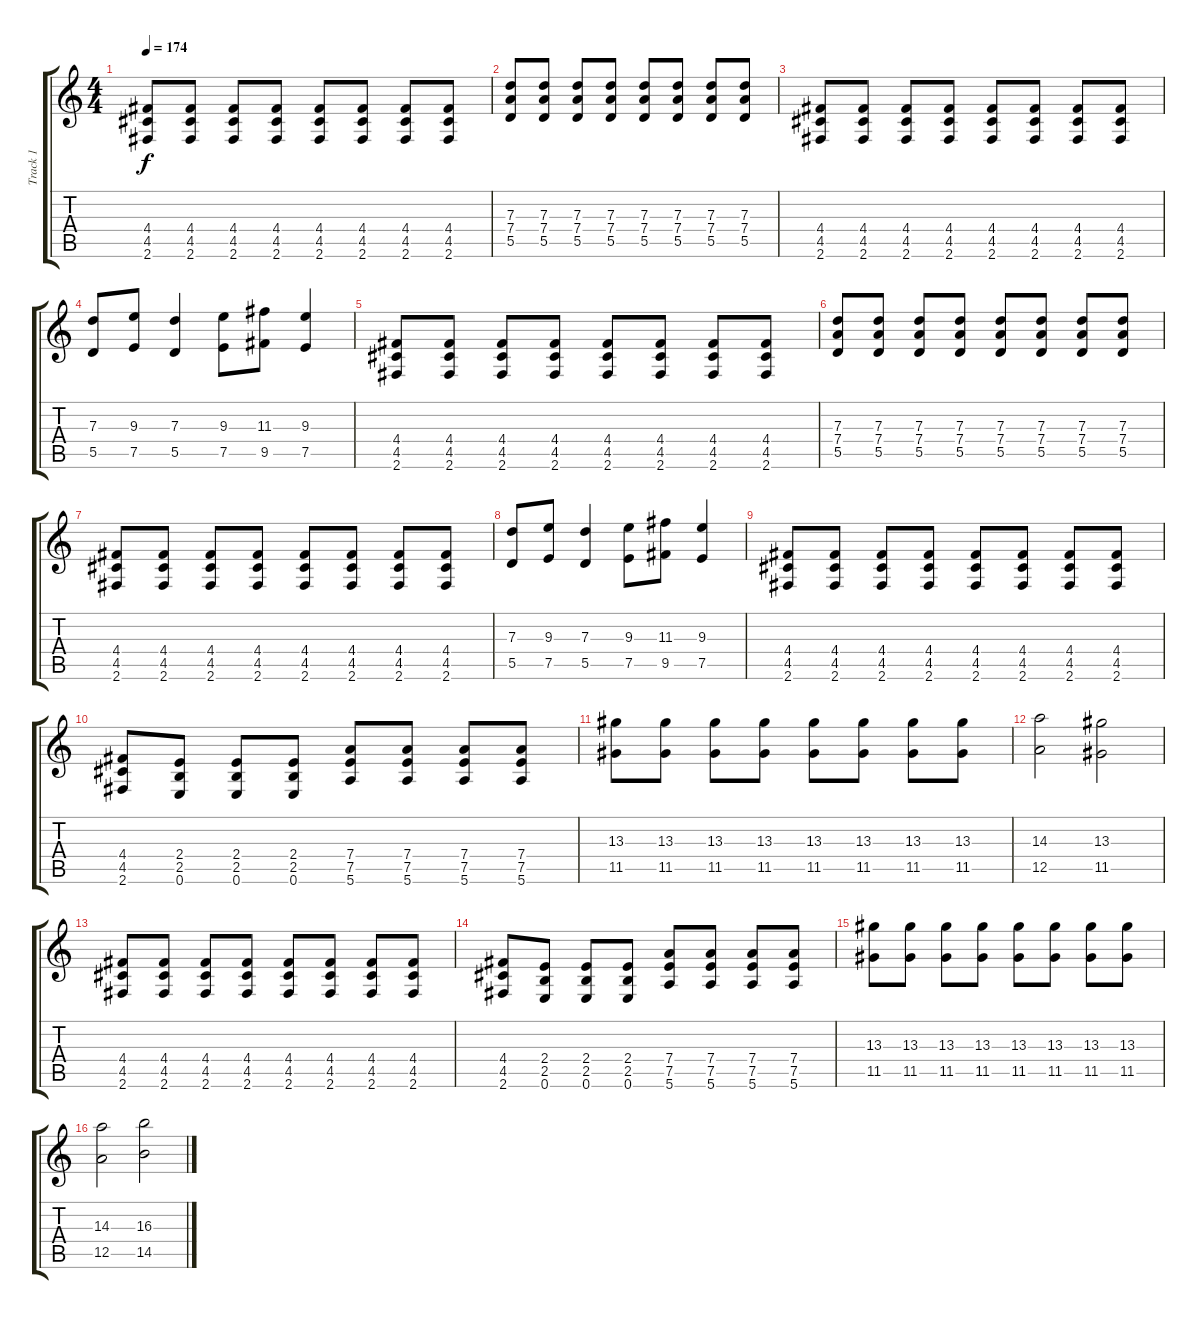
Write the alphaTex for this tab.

\track ("Track 1" "Track 1") {instrument overdrivenguitar}
\staff {score tabs}
\tuning (E4 B3 G3 D3 A2 E2) {hide}
\ts (4 4)
\tempo 174
\clef g2
\ks c
(4.4 4.5 2.6).8{dy f} (4.4 4.5 2.6).8 (4.4 4.5 2.6).8 (4.4 4.5 2.6).8 (4.4 4.5 2.6).8 (4.4 4.5 2.6).8 (4.4 4.5 2.6).8 (4.4 4.5 2.6).8 |
(7.3 7.4 5.5).8 (7.3 7.4 5.5).8 (7.3 7.4 5.5).8 (7.3 7.4 5.5).8 (7.3 7.4 5.5).8 (7.3 7.4 5.5).8 (7.3 7.4 5.5).8 (7.3 7.4 5.5).8 |
(4.4 4.5 2.6).8 (4.4 4.5 2.6).8 (4.4 4.5 2.6).8 (4.4 4.5 2.6).8 (4.4 4.5 2.6).8 (4.4 4.5 2.6).8 (4.4 4.5 2.6).8 (4.4 4.5 2.6).8 |
(7.3 5.5).8 (9.3 7.5).8 (7.3 5.5).4 (9.3 7.5).8 (11.3 9.5).8 (9.3 7.5).4 |
(4.4 4.5 2.6).8 (4.4 4.5 2.6).8 (4.4 4.5 2.6).8 (4.4 4.5 2.6).8 (4.4 4.5 2.6).8 (4.4 4.5 2.6).8 (4.4 4.5 2.6).8 (4.4 4.5 2.6).8 |
(7.3 7.4 5.5).8 (7.3 7.4 5.5).8 (7.3 7.4 5.5).8 (7.3 7.4 5.5).8 (7.3 7.4 5.5).8 (7.3 7.4 5.5).8 (7.3 7.4 5.5).8 (7.3 7.4 5.5).8 |
(4.4 4.5 2.6).8 (4.4 4.5 2.6).8 (4.4 4.5 2.6).8 (4.4 4.5 2.6).8 (4.4 4.5 2.6).8 (4.4 4.5 2.6).8 (4.4 4.5 2.6).8 (4.4 4.5 2.6).8 |
(7.3 5.5).8 (9.3 7.5).8 (7.3 5.5).4 (9.3 7.5).8 (11.3 9.5).8 (9.3 7.5).4 |
(4.4 4.5 2.6).8 (4.4 4.5 2.6).8 (4.4 4.5 2.6).8 (4.4 4.5 2.6).8 (4.4 4.5 2.6).8 (4.4 4.5 2.6).8 (4.4 4.5 2.6).8 (4.4 4.5 2.6).8 |
(4.4 4.5 2.6).8 (2.4 2.5 0.6).8 (2.4 2.5 0.6).8 (2.4 2.5 0.6).8 (7.4 7.5 5.6).8 (7.4 7.5 5.6).8 (7.4 7.5 5.6).8 (7.4 7.5 5.6).8 |
(13.3 11.5).8 (13.3 11.5).8 (13.3 11.5).8 (13.3 11.5).8 (13.3 11.5).8 (13.3 11.5).8 (13.3 11.5).8 (13.3 11.5).8 |
(14.3 12.5).2 (13.3 11.5).2 |
(4.4 4.5 2.6).8 (4.4 4.5 2.6).8 (4.4 4.5 2.6).8 (4.4 4.5 2.6).8 (4.4 4.5 2.6).8 (4.4 4.5 2.6).8 (4.4 4.5 2.6).8 (4.4 4.5 2.6).8 |
(4.4 4.5 2.6).8 (2.4 2.5 0.6).8 (2.4 2.5 0.6).8 (2.4 2.5 0.6).8 (7.4 7.5 5.6).8 (7.4 7.5 5.6).8 (7.4 7.5 5.6).8 (7.4 7.5 5.6).8 |
(13.3 11.5).8 (13.3 11.5).8 (13.3 11.5).8 (13.3 11.5).8 (13.3 11.5).8 (13.3 11.5).8 (13.3 11.5).8 (13.3 11.5).8 |
(14.3 12.5).2 (16.3 14.5).2
